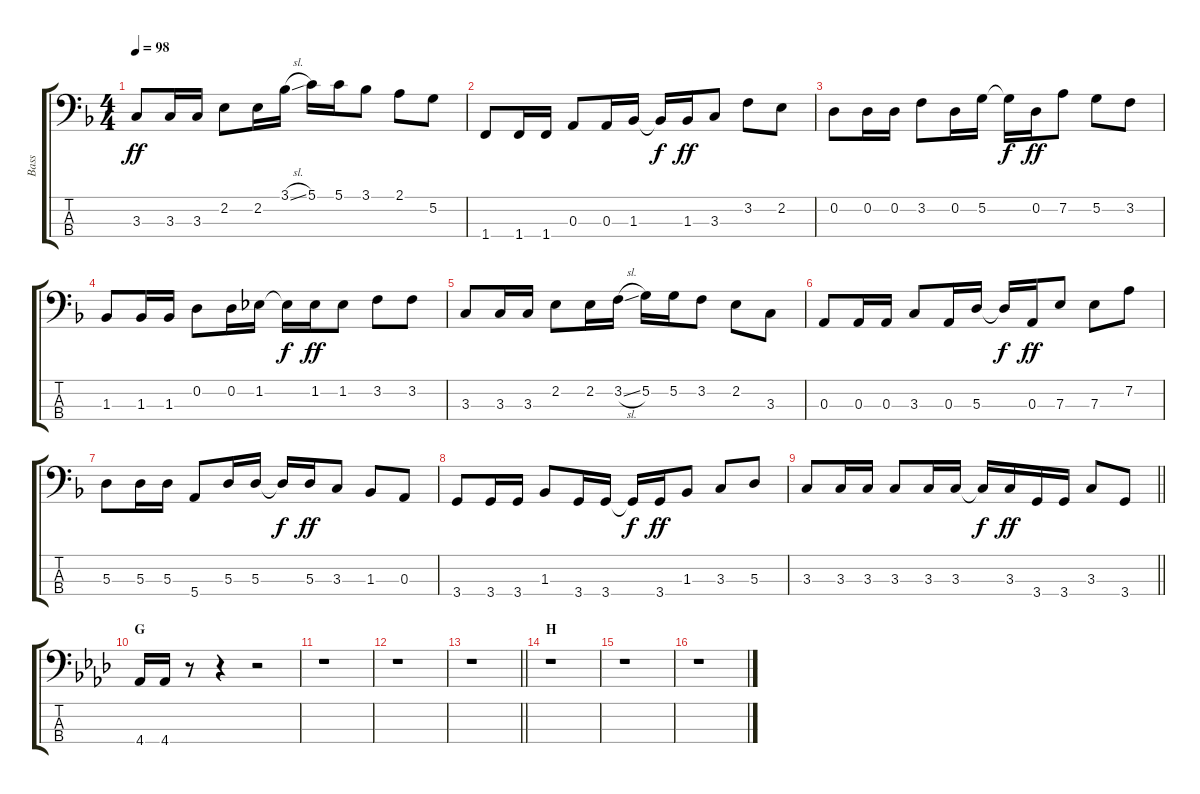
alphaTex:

\track ("Bass" "Bass") {instrument electricbasspick}
\staff {score tabs}
\tuning (G2 D2 A1 E1) {hide}
\ts (4 4)
\tempo 98
\clef f4
\ks f
3.3.8{dy ff} 3.3.16 3.3.16 2.2.8 2.2.16 3.1{sl}.16 5.1.16 5.1.16 3.1.8 2.1.8 5.2.8 |
1.4.8 1.4.16 1.4.16 0.3.8 0.3.16 1.3.16 1.3{t}.16{dy f} 1.3.16{dy ff} 3.3.8 3.2.8 2.2.8 |
0.2.8 0.2.16 0.2.16 3.2.8 0.2.16 5.2.16 5.2{t}.16{dy f} 0.2.16{dy ff} 7.2.8 5.2.8 3.2.8 |
1.3.8 1.3.16 1.3.16 0.2.8 0.2.16 1.2.16 1.2{t}.16{dy f} 1.2.16{dy ff} 1.2.8 3.2.8 3.2.8 |
3.3.8 3.3.16 3.3.16 2.2.8 2.2.16 3.2{sl}.16 5.2.16 5.2.16 3.2.8 2.2.8 3.3.8 |
0.3.8 0.3.16 0.3.16 3.3.8 0.3.16 5.3.16 5.3{t}.16{dy f} 0.3.16{dy ff} 7.3.8 7.3.8 7.2.8 |
5.3.8 5.3.16 5.3.16 5.4.8 5.3.16 5.3.16 5.3{t}.16{dy f} 5.3.16{dy ff} 3.3.8 1.3.8 0.3.8 |
3.4.8 3.4.16 3.4.16 1.3.8 3.4.16 3.4.16 3.4{t}.16{dy f} 3.4.16{dy ff} 1.3.8 3.3.8 5.3.8 |
\barLineRight lightlight
3.3.8 3.3.16 3.3.16 3.3.8 3.3.16 3.3.16 3.3{t}.16{dy f} 3.3.16{dy ff} 3.4.16 3.4.16 3.3.8 3.4.8 |
\section ("" "G")
\ks ab
4.4.16 4.4.16 r.8 r.4 r.2 |
r.1 |
r.1 |
\barLineRight lightlight
r.1 |
\section ("" "H")
r.1 |
r.1 |
r.1
